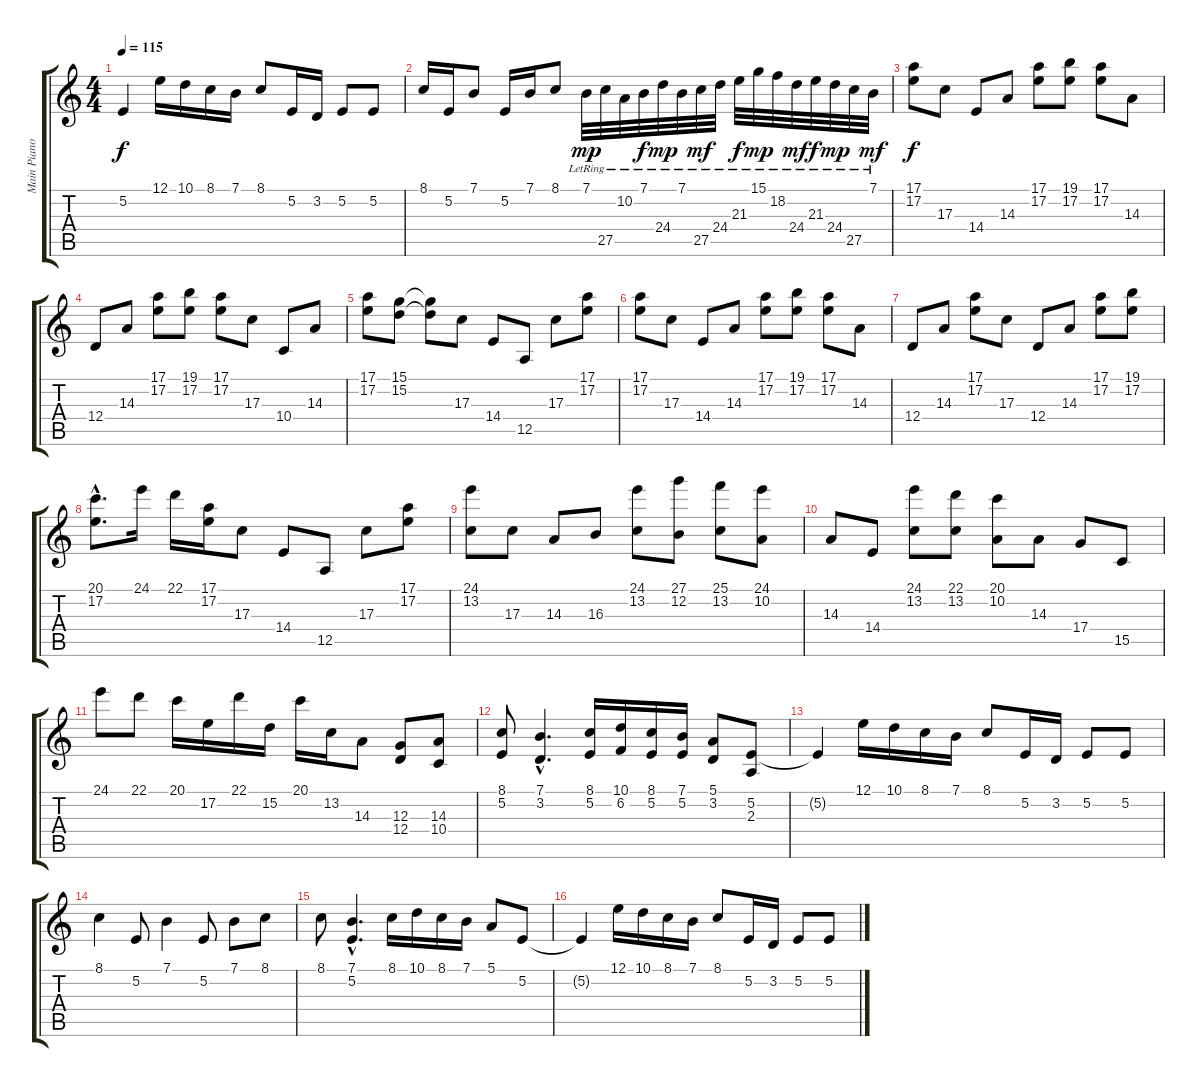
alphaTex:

\track ("Main Piano" "Main Piano") {instrument acousticgrandpiano}
\staff {score tabs}
\tuning (E4 B3 G3 D3 A2 E2) {hide}
\ts (4 4)
\tempo 115
\clef g2
\ks c
5.2{t}.4{dy f} 12.1.16 10.1.16 8.1.16 7.1.16 8.1.8 5.2.16 3.2.16 5.2.8 5.2.8 |
8.1.16 5.2.16 7.1.8 5.2.16 7.1.16 8.1.8 7.1{lr}.32{dy mp} 27.5{lr}.32 10.2{lr}.32 7.1{lr}.32{dy f} 24.4{lr}.32{dy mp} 7.1{lr}.32 27.5{lr}.32{dy mf} 24.4{lr}.32 21.3{lr}.32{dy f} 15.1{lr}.32{dy mp} 18.2{lr}.32 24.4{lr}.32{dy mf} 21.3{lr}.32{dy f} 24.4{lr}.32{dy mp} 27.5{lr}.32 7.1{lr}.32{dy mf} |
(17.1 17.2).8{dy f} 17.3.8 14.4.8 14.3.8 (17.1 17.2).8 (19.1 17.2).8 (17.1 17.2).8 14.3.8 |
12.4.8 14.3.8 (17.1 17.2).8 (19.1 17.2).8 (17.1 17.2).8 17.3.8 10.4.8 14.3.8 |
(17.1 17.2).8 (15.1 15.2).8 (15.1{t} 15.2{t}).8 17.3.8 14.4.8 12.5.8 17.3.8 (17.1 17.2).8 |
(17.1 17.2).8 17.3.8 14.4.8 14.3.8 (17.1 17.2).8 (19.1 17.2).8 (17.1 17.2).8 14.3.8 |
12.4.8 14.3.8 (17.1 17.2).8 17.3.8 12.4.8 14.3.8 (17.1 17.2).8 (19.1 17.2).8 |
(20.1{hac} 17.2{hac}).8{d} 24.1.16 22.1.16 (17.1 17.2).16 17.3.8 14.4.8 12.5.8 17.3.8 (17.1 17.2).8 |
(24.1 13.2).8 17.3.8 14.3.8 16.3.8 (24.1 13.2).8 (27.1 12.2).8 (25.1 13.2).8 (24.1 10.2).8 |
14.3.8 14.4.8 (24.1 13.2).8 (22.1 13.2).8 (20.1 10.2).8 14.3.8 17.4.8 15.5.8 |
24.1.8 22.1.8 20.1.16 17.2.16 22.1.16 15.2.16 20.1.16 13.2.16 14.3.8 (12.3 12.4).8 (14.3 10.4).8 |
(8.1 5.2).8 (7.1{hac} 3.2{hac}).4{d} (8.1 5.2).16 (10.1 6.2).16 (8.1 5.2).16 (7.1 5.2).16 (5.1 3.2).8 (5.2 2.3).8 |
5.2{t}.4 12.1.16 10.1.16 8.1.16 7.1.16 8.1.8 5.2.16 3.2.16 5.2.8 5.2.8 |
8.1.4 5.2.8 7.1.4 5.2.8 7.1.8 8.1.8 |
8.1.8 (7.1{hac} 5.2{hac}).4{d} 8.1.16 10.1.16 8.1.16 7.1.16 5.1.8 5.2.8 |
5.2{t}.4 12.1.16 10.1.16 8.1.16 7.1.16 8.1.8 5.2.16 3.2.16 5.2.8 5.2.8
